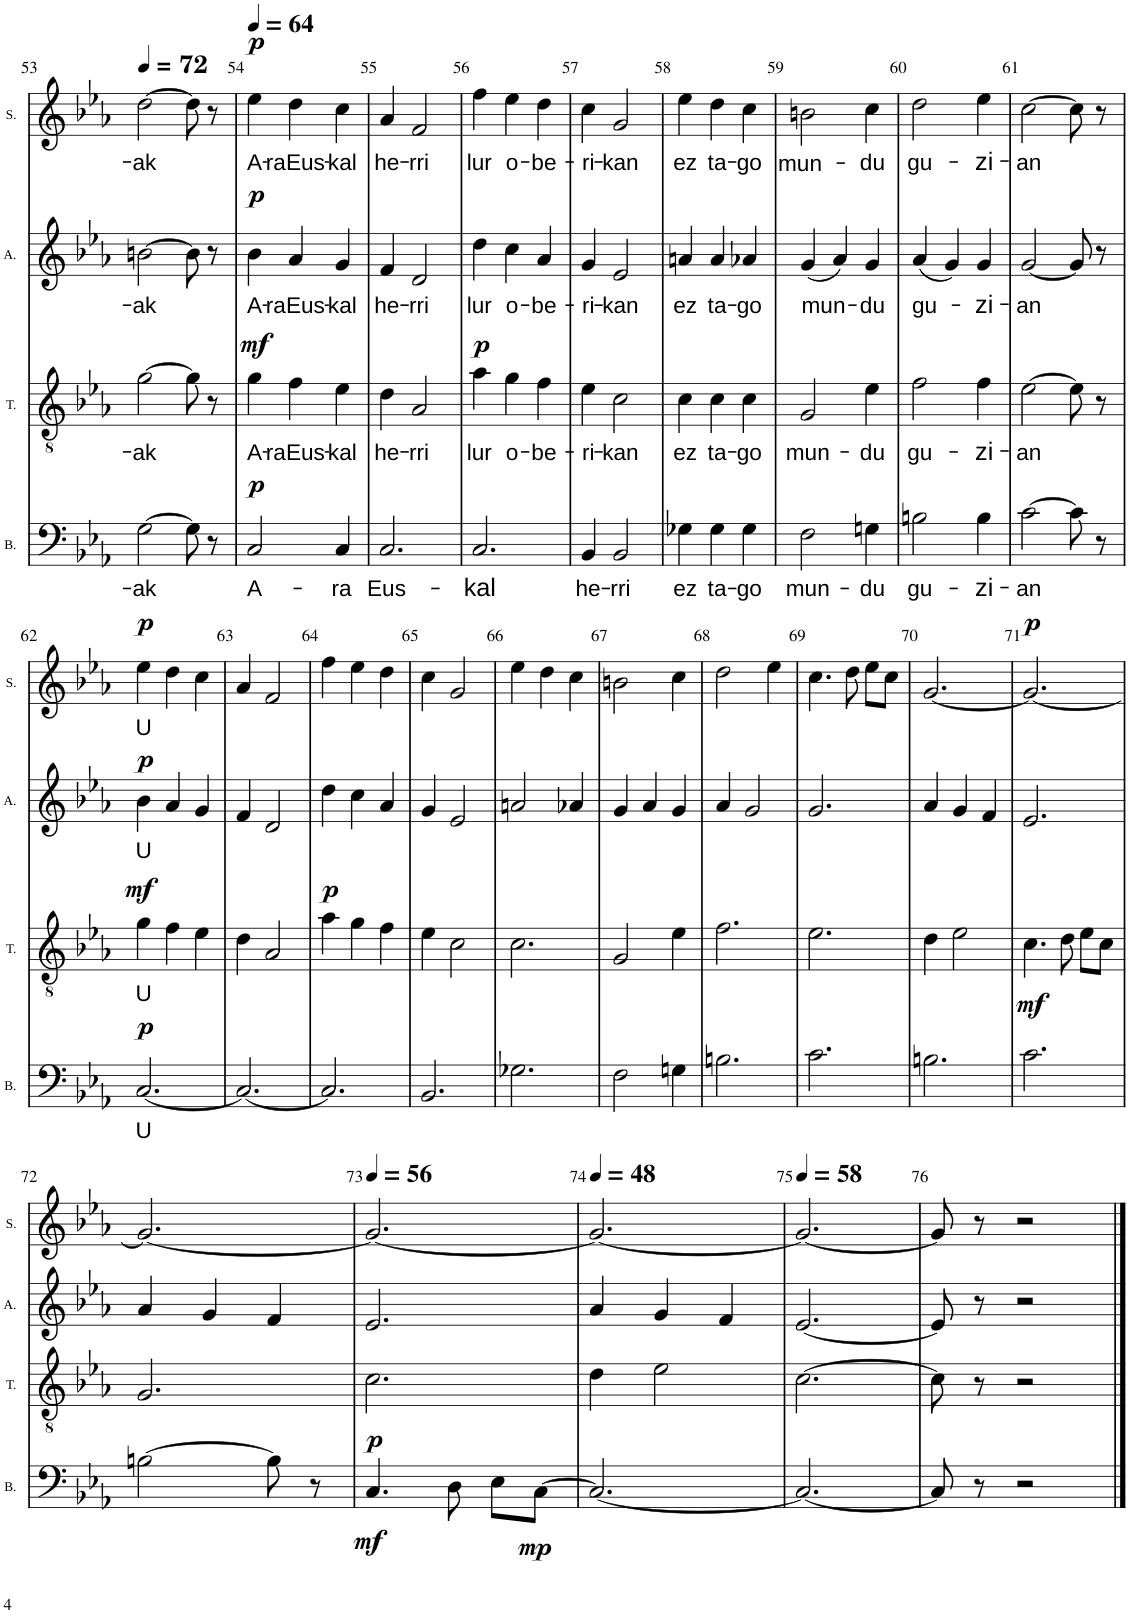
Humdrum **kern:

**kern	**text	**dynam	**kern	**text	**dynam	**kern	**text	**dynam	**kern	**text	**dynam
*part4	*part4	*part4	*part3	*part3	*part3	*part2	*part2	*part2	*part1	*part1	*part1
*staff4	*staff4	*staff4	*staff3	*staff3	*staff3	*staff2	*staff2	*staff2	*staff1	*staff1	*staff1
*I"Basse	*	*	*I"Tenor	*	*	*I"Alto	*	*	*I"Soprano	*	*
*I'B.	*	*	*I'T.	*	*	*I'A.	*	*	*I'S.	*	*
!!LO:PB:g=z
*clefF4	*	*	*clefGv2	*	*	*clefG2	*	*	*clefG2	*	*
*k[b-e-a-]	*	*	*k[b-e-a-]	*	*	*k[b-e-a-]	*	*	*k[b-e-a-]	*	*
*M3/4	*	*	*M3/4	*	*	*M3/4	*	*	*M3/4	*	*
*MM72	*	*	*MM72	*	*	*MM72	*	*	*MM72	*	*
=53	=53	=53	=53	=53	=53	=53	=53	=53	=53	=53	=53
!	!LO:LY:b	!	!	!LO:LY:b	!	!	!LO:LY:b	!	!	!LO:LY:b	!
[2G\	-ak	.	[2g\	-ak	.	[2bn\	-ak	.	[2dd\	-ak	.
8G\]	.	.	8g\]	.	.	8b\]	.	.	8dd\]	.	.
8r	.	.	8r	.	.	8r	.	.	8r	.	.
=54	=54	=54	=54	=54	=54	=54	=54	=54	=54	=54	=54
*	*	*	*	*	*	*	*	*	*MM64	*	*
!	!LO:LY:b	!LO:DY:a	!	!LO:LY:b	!LO:DY:a	!	!LO:LY:b	!LO:DY:a	!	!LO:LY:b	!LO:DY:a
2C/	A-	p	4g\	A-	mf	4b-\	A-	p	4ee-\	A-	p
!	!	!	!	!LO:LY:b	!	!	!LO:LY:b	!	!	!LO:LY:b	!
.	.	.	4f\	-raEus-	.	4a-/	-raEus-	.	4dd\	-raEus-	.
!	!LO:LY:b	!	!	!LO:LY:b	!	!	!LO:LY:b	!	!	!LO:LY:b	!
4C/	-ra	.	4e-\	-kal	.	4g/	-kal	.	4cc\	-kal	.
=55	=55	=55	=55	=55	=55	=55	=55	=55	=55	=55	=55
!	!LO:LY:b	!	!	!LO:LY:b	!	!	!LO:LY:b	!	!	!LO:LY:b	!
2.C/	Eus-	.	4d\	he-	.	4f/	he-	.	4a-/	he-	.
!	!	!	!	!LO:LY:b	!	!	!LO:LY:b	!	!	!LO:LY:b	!
.	.	.	2A-/	-rri	.	2d/	-rri	.	2f/	-rri	.
=56	=56	=56	=56	=56	=56	=56	=56	=56	=56	=56	=56
!	!LO:LY:b	!	!	!LO:LY:b	!LO:DY:a	!	!LO:LY:b	!	!	!LO:LY:b	!
2.C/	-kal	.	4a-\	lur	p	4dd\	lur	.	4ff\	lur	.
!	!	!	!	!LO:LY:b	!	!	!LO:LY:b	!	!	!LO:LY:b	!
.	.	.	4g\	o-	.	4cc\	o-	.	4ee-\	o-	.
!	!	!	!	!LO:LY:b	!	!	!LO:LY:b	!	!	!LO:LY:b	!
.	.	.	4f\	-be-	.	4a-/	-be-	.	4dd\	-be-	.
=57	=57	=57	=57	=57	=57	=57	=57	=57	=57	=57	=57
!	!LO:LY:b	!	!	!LO:LY:b	!	!	!LO:LY:b	!	!	!LO:LY:b	!
4BB-/	he-	.	4e-\	-ri-	.	4g/	-ri-	.	4cc\	-ri-	.
!	!LO:LY:b	!	!	!LO:LY:b	!	!	!LO:LY:b	!	!	!LO:LY:b	!
2BB-/	-rri	.	2c\	-kan	.	2e-/	-kan	.	2g/	-kan	.
=58	=58	=58	=58	=58	=58	=58	=58	=58	=58	=58	=58
!	!LO:LY:b	!	!	!LO:LY:b	!	!	!LO:LY:b	!	!	!LO:LY:b	!
4G-X\	ez	.	4c\	ez	.	4an/	ez	.	4ee-\	ez	.
!	!LO:LY:b	!	!	!LO:LY:b	!	!	!LO:LY:b	!	!	!LO:LY:b	!
4G-\	ta-	.	4c\	ta-	.	4a/	ta-	.	4dd\	ta-	.
!	!LO:LY:b	!	!	!LO:LY:b	!	!	!LO:LY:b	!	!	!LO:LY:b	!
4G-\	-go	.	4c\	-go	.	4a-X/	-go	.	4cc\	-go	.
=59	=59	=59	=59	=59	=59	=59	=59	=59	=59	=59	=59
!	!LO:LY:b	!	!	!LO:LY:b	!	!	!LO:LY:b	!	!	!LO:LY:b	!
2F\	mun-	.	2G/	mun-	.	(4g/	mun-	.	2bn\	mun-	.
.	.	.	.	.	.	4a-/)	.	.	.	.	.
!	!LO:LY:b	!	!	!LO:LY:b	!	!	!LO:LY:b	!	!	!LO:LY:b	!
4Gn\	-du	.	4e-\	-du	.	4g/	-du	.	4cc\	-du	.
=60	=60	=60	=60	=60	=60	=60	=60	=60	=60	=60	=60
!	!LO:LY:b	!	!	!LO:LY:b	!	!	!LO:LY:b	!	!	!LO:LY:b	!
2Bn\	gu-	.	2f\	gu-	.	(4a-/	gu-	.	2dd\	gu-	.
.	.	.	.	.	.	4g/)	.	.	.	.	.
!	!LO:LY:b	!	!	!LO:LY:b	!	!	!LO:LY:b	!	!	!LO:LY:b	!
4B\	-zi-	.	4f\	-zi-	.	4g/	-zi-	.	4ee-\	-zi-	.
=61	=61	=61	=61	=61	=61	=61	=61	=61	=61	=61	=61
!	!LO:LY:b	!	!	!LO:LY:b	!	!	!LO:LY:b	!	!	!LO:LY:b	!
[2c\	-an	.	[2e-\	-an	.	[2g/	-an	.	[2cc\	-an	.
8c\]	.	.	8e-\]	.	.	8g/]	.	.	8cc\]	.	.
8r	.	.	8r	.	.	8r	.	.	8r	.	.
!!LO:LB:g=z
=62	=62	=62	=62	=62	=62	=62	=62	=62	=62	=62	=62
!	!LO:LY:b	!LO:DY:a	!	!LO:LY:b	!LO:DY:a	!	!LO:LY:b	!LO:DY:a	!	!LO:LY:b	!LO:DY:a
[2.C/	U	p	4g\	U	mf	4b-\	U	p	4ee-\	U	p
.	.	.	4f\	.	.	4a-/	.	.	4dd\	.	.
.	.	.	4e-\	.	.	4g/	.	.	4cc\	.	.
=63	=63	=63	=63	=63	=63	=63	=63	=63	=63	=63	=63
2.C/_	.	.	4d\	.	.	4f/	.	.	4a-/	.	.
.	.	.	2A-/	.	.	2d/	.	.	2f/	.	.
=64	=64	=64	=64	=64	=64	=64	=64	=64	=64	=64	=64
!	!	!	!	!	!LO:DY:a	!	!	!	!	!	!
2.C/]	.	.	4a-\	.	p	4dd\	.	.	4ff\	.	.
.	.	.	4g\	.	.	4cc\	.	.	4ee-\	.	.
.	.	.	4f\	.	.	4a-/	.	.	4dd\	.	.
=65	=65	=65	=65	=65	=65	=65	=65	=65	=65	=65	=65
2.BB-/	.	.	4e-\	.	.	4g/	.	.	4cc\	.	.
.	.	.	2c\	.	.	2e-/	.	.	2g/	.	.
=66	=66	=66	=66	=66	=66	=66	=66	=66	=66	=66	=66
2.G-X\	.	.	2.c\	.	.	2an/	.	.	4ee-\	.	.
.	.	.	.	.	.	.	.	.	4dd\	.	.
.	.	.	.	.	.	4a-X/	.	.	4cc\	.	.
=67	=67	=67	=67	=67	=67	=67	=67	=67	=67	=67	=67
2F\	.	.	2G/	.	.	4g/	.	.	2bn\	.	.
.	.	.	.	.	.	4a-/	.	.	.	.	.
4Gn\	.	.	4e-\	.	.	4g/	.	.	4cc\	.	.
=68	=68	=68	=68	=68	=68	=68	=68	=68	=68	=68	=68
2.Bn\	.	.	2.f\	.	.	4a-/	.	.	2dd\	.	.
.	.	.	.	.	.	2g/	.	.	.	.	.
.	.	.	.	.	.	.	.	.	4ee-\	.	.
=69	=69	=69	=69	=69	=69	=69	=69	=69	=69	=69	=69
2.c\	.	.	2.e-\	.	.	2.g/	.	.	4.cc\	.	.
.	.	.	.	.	.	.	.	.	8dd\	.	.
.	.	.	.	.	.	.	.	.	8ee-\L	.	.
.	.	.	.	.	.	.	.	.	8cc\J	.	.
=70	=70	=70	=70	=70	=70	=70	=70	=70	=70	=70	=70
2.Bn\	.	.	4d\	.	.	4a-/	.	.	[2.g/	.	.
.	.	.	2e-\	.	.	4g/	.	.	.	.	.
.	.	.	.	.	.	4f/	.	.	.	.	.
=71	=71	=71	=71	=71	=71	=71	=71	=71	=71	=71	=71
!	!	!	!	!	!LO:DY:b	!	!	!	!	!	!LO:DY:a
2.c\	.	.	4.c\	.	mf	2.e-/	.	.	2.g/_	.	p
.	.	.	8d\	.	.	.	.	.	.	.	.
.	.	.	8e-\L	.	.	.	.	.	.	.	.
.	.	.	8c\J	.	.	.	.	.	.	.	.
!!LO:LB:g=z
=72	=72	=72	=72	=72	=72	=72	=72	=72	=72	=72	=72
[2Bn\	.	.	2.G/	.	.	4a-/	.	.	2.g/_	.	.
.	.	.	.	.	.	4g/	.	.	.	.	.
8B\]	.	.	.	.	.	4f/	.	.	.	.	.
8r	.	.	.	.	.	.	.	.	.	.	.
=73	=73	=73	=73	=73	=73	=73	=73	=73	=73	=73	=73
*	*	*	*	*	*	*	*	*	*MM56	*	*
!	!	!LO:DY:b	!	!	!LO:DY:b	!	!	!	!	!	!
4.C/	.	mf	2.c\	.	p	2.e-/	.	.	2.g/_	.	.
8D\	.	.	.	.	.	.	.	.	.	.	.
8E-\L	.	.	.	.	.	.	.	.	.	.	.
!	!	!LO:DY:a	!	!	!	!	!	!	!	!	!
[8C\J	.	mp	.	.	.	.	.	.	.	.	.
=74	=74	=74	=74	=74	=74	=74	=74	=74	=74	=74	=74
*	*	*	*	*	*	*	*	*	*MM48	*	*
2.C/_	.	.	4d\	.	.	4a-/	.	.	2.g/_	.	.
.	.	.	2e-\	.	.	4g/	.	.	.	.	.
.	.	.	.	.	.	4f/	.	.	.	.	.
=75	=75	=75	=75	=75	=75	=75	=75	=75	=75	=75	=75
*	*	*	*	*	*	*	*	*	*MM58	*	*
2.C/_	.	.	[2.c\	.	.	[2.e-/	.	.	2.g/_	.	.
=76	=76	=76	=76	=76	=76	=76	=76	=76	=76	=76	=76
8C/]	.	.	8c\]	.	.	8e-/]	.	.	8g/]	.	.
8r	.	.	8r	.	.	8r	.	.	8r	.	.
2r	.	.	2r	.	.	2r	.	.	2r	.	.
==	==	==	==	==	==	==	==	==	==	==	==
*-	*-	*-	*-	*-	*-	*-	*-	*-	*-	*-	*-
